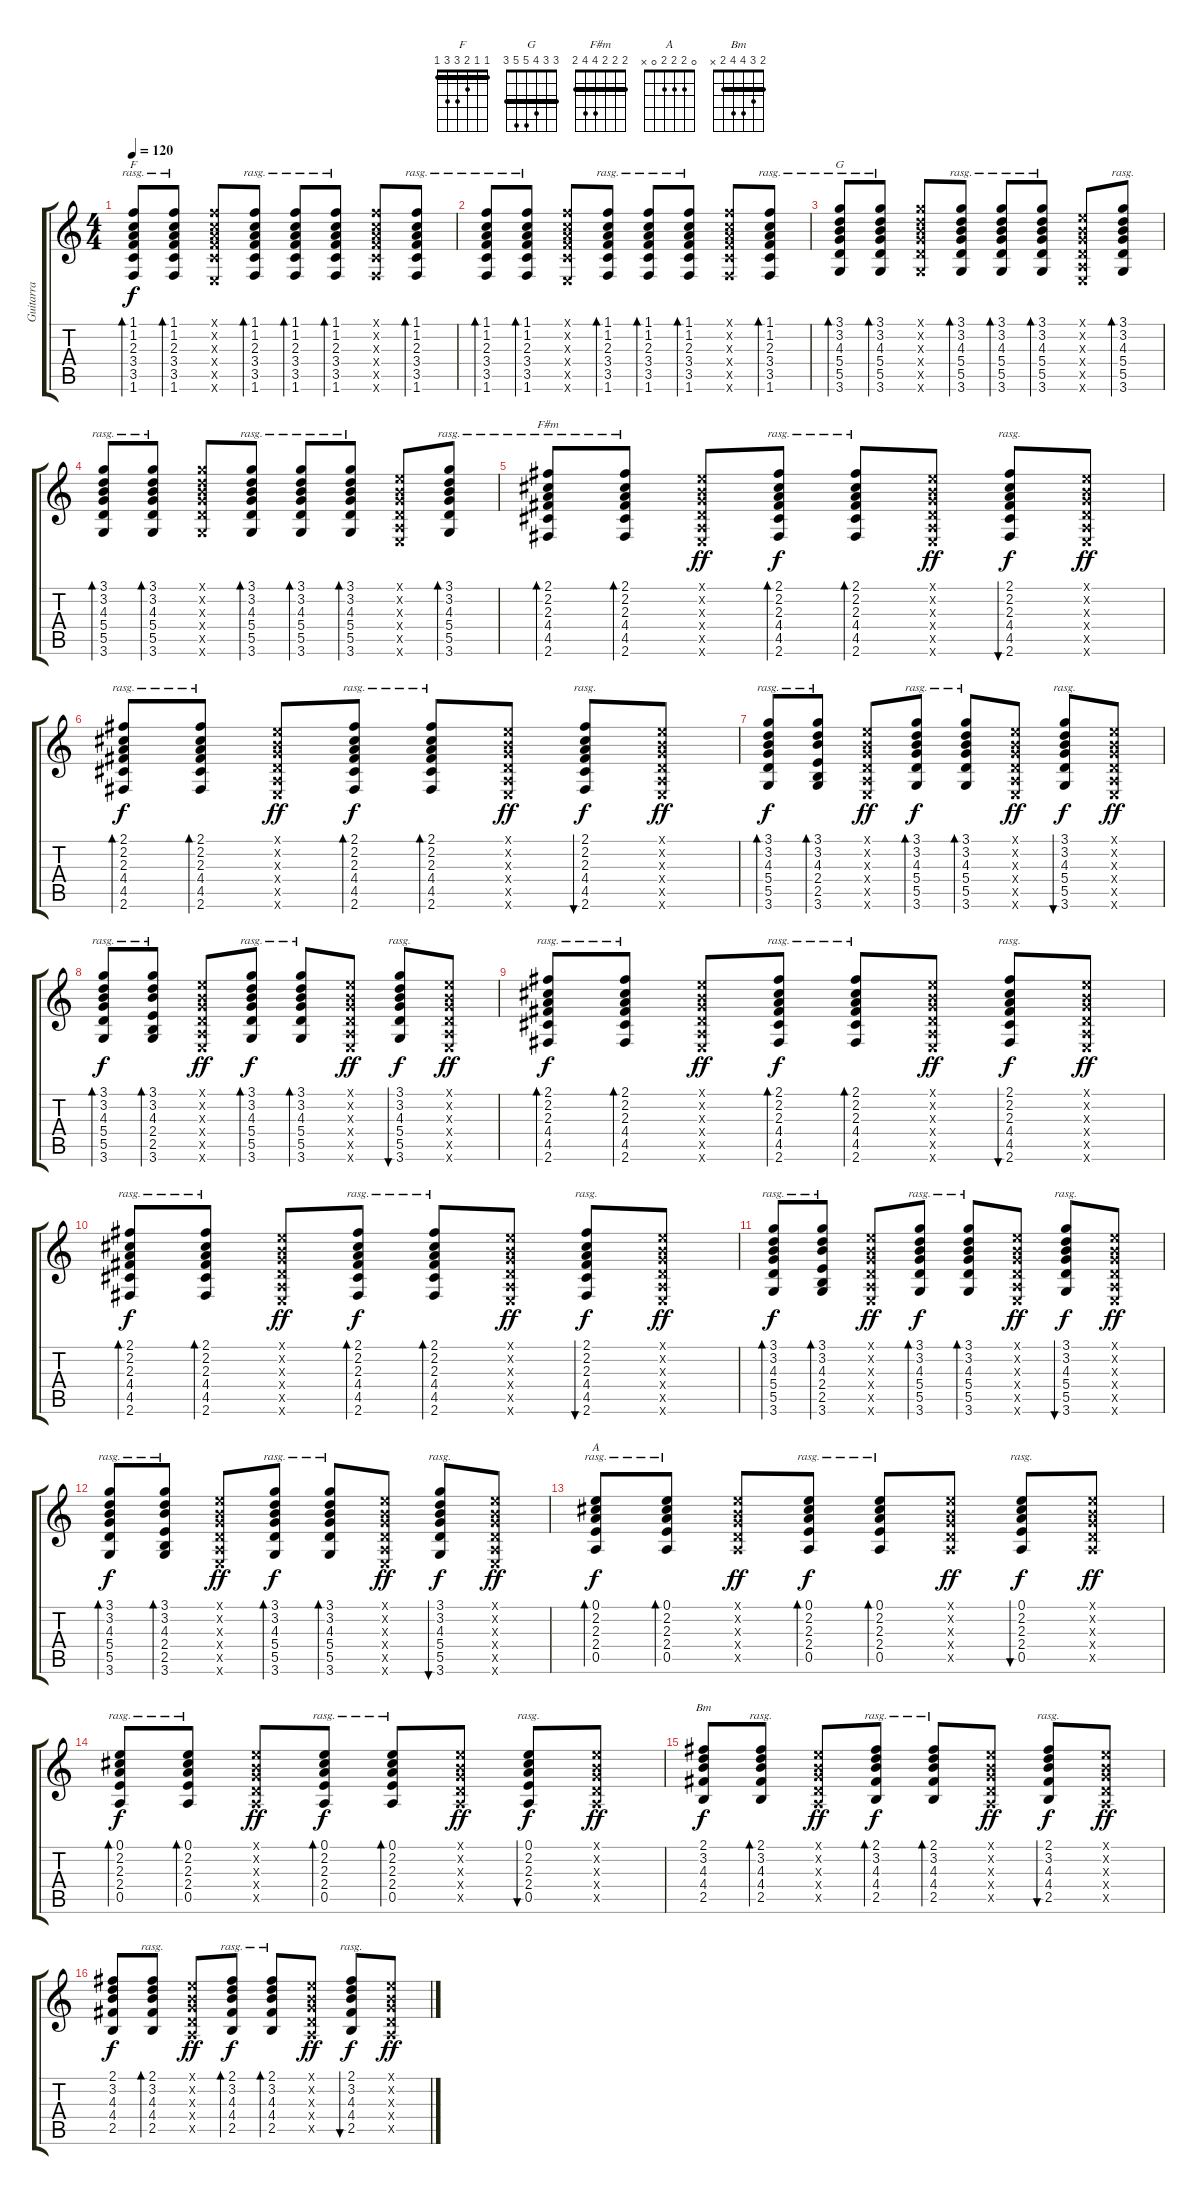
\track ("Guitarra" "Guitarra") {instrument acousticguitarsteel}
\staff {score tabs}
\tuning (E4 B3 G3 D3 A2 E2) {hide}
\chord ("F" 1 1 2 3 3 1) {barre 1}
\chord ("G" 3 3 4 5 5 3) {barre 3}
\chord ("F#m" 2 2 2 4 4 2) {barre 2}
\chord ("A" 0 2 2 2 0 x)
\chord ("Bm" 2 3 4 4 2 x) {barre 2}
\ts (4 4)
\tempo 120
\clef g2
\ks c
(1.1 1.2 2.3 3.4 3.5 1.6).8{bd 30 ch "F" rasg ii dy f} (1.1 1.2 2.3 3.4 3.5 1.6).8{bd 30 rasg ii} (1.1{x} 1.2{x} 2.3{x} 3.4{x} 3.5{x} 0.6{x}).8 (1.1 1.2 2.3 3.4 3.5 1.6).8{bd 30 rasg ii} (1.1 1.2 2.3 3.4 3.5 1.6).8{bd 30 rasg ii} (1.1 1.2 2.3 3.4 3.5 1.6).8{bd 30 rasg ii} (1.1{x} 1.2{x} 2.3{x} 3.4{x} 3.5{x} 1.6{x}).8 (1.1 1.2 2.3 3.4 3.5 1.6).8{bd 30 rasg ii} |
(1.1 1.2 2.3 3.4 3.5 1.6).8{bd 30 rasg ii} (1.1 1.2 2.3 3.4 3.5 1.6).8{bd 30 rasg ii} (1.1{x} 1.2{x} 2.3{x} 3.4{x} 3.5{x} 0.6{x}).8 (1.1 1.2 2.3 3.4 3.5 1.6).8{bd 30 rasg ii} (1.1 1.2 2.3 3.4 3.5 1.6).8{bd 30 rasg ii} (1.1 1.2 2.3 3.4 3.5 1.6).8{bd 30 rasg ii} (1.1{x} 1.2{x} 2.3{x} 3.4{x} 3.5{x} 1.6{x}).8 (1.1 1.2 2.3 3.4 3.5 1.6).8{bd 30 rasg ii} |
(3.1 3.2 4.3 5.4 5.5 3.6).8{bd 30 ch "G" rasg ii} (3.1 3.2 4.3 5.4 5.5 3.6).8{bd 30 rasg ii} (3.1{x} 3.2{x} 4.3{x} 5.4{x} 5.5{x} 3.6{x}).8 (3.1 3.2 4.3 5.4 5.5 3.6).8{bd 30 rasg ii} (3.1 3.2 4.3 5.4 5.5 3.6).8{bd 30 rasg ii} (3.1 3.2 4.3 5.4 5.5 3.6).8{bd 30 rasg ii} (0.1{x} 0.2{x} 0.3{x} 0.4{x} 0.5{x} 0.6{x}).8 (3.1 3.2 4.3 5.4 5.5 3.6).8{bd 30 rasg ii} |
(3.1 3.2 4.3 5.4 5.5 3.6).8{bd 30 rasg ii} (3.1 3.2 4.3 5.4 5.5 3.6).8{bd 30 rasg ii} (3.1{x} 3.2{x} 4.3{x} 5.4{x} 5.5{x} 3.6{x}).8 (3.1 3.2 4.3 5.4 5.5 3.6).8{bd 30 rasg ii} (3.1 3.2 4.3 5.4 5.5 3.6).8{bd 30 rasg ii} (3.1 3.2 4.3 5.4 5.5 3.6).8{bd 30 rasg ii} (0.1{x} 0.2{x} 0.3{x} 0.4{x} 0.5{x} 0.6{x}).8 (3.1 3.2 4.3 5.4 5.5 3.6).8{bd 30 rasg ii} |
(2.1 2.2 2.3 4.4 4.5 2.6).8{bd 30 ch "F#m" rasg ii} (2.1 2.2 2.3 4.4 4.5 2.6).8{bd 30 rasg ii} (0.1{x} 0.2{x} 0.3{x} 0.4{x} 0.5{x} 0.6{x}).8{dy ff} (2.1 2.2 2.3 4.4 4.5 2.6).8{bd 30 rasg ii dy f} (2.1 2.2 2.3 4.4 4.5 2.6).8{bd 30 rasg ii} (0.1{x} 0.2{x} 0.3{x} 0.4{x} 0.5{x} 0.6{x}).8{dy ff} (2.1 2.2 2.3 4.4 4.5 2.6).8{bu 30 rasg ii dy f} (0.1{x} 0.2{x} 0.3{x} 0.4{x} 0.5{x} 0.6{x}).8{dy ff} |
(2.1 2.2 2.3 4.4 4.5 2.6).8{bd 30 rasg ii dy f} (2.1 2.2 2.3 4.4 4.5 2.6).8{bd 30 rasg ii} (0.1{x} 0.2{x} 0.3{x} 0.4{x} 0.5{x} 0.6{x}).8{dy ff} (2.1 2.2 2.3 4.4 4.5 2.6).8{bd 30 rasg ii dy f} (2.1 2.2 2.3 4.4 4.5 2.6).8{bd 30 rasg ii} (0.1{x} 0.2{x} 0.3{x} 0.4{x} 0.5{x} 0.6{x}).8{dy ff} (2.1 2.2 2.3 4.4 4.5 2.6).8{bu 30 rasg ii dy f} (0.1{x} 0.2{x} 0.3{x} 0.4{x} 0.5{x} 0.6{x}).8{dy ff} |
(3.1 3.2 4.3 5.4 5.5 3.6).8{bd 30 rasg ii dy f} (3.1 3.2 4.3 2.4 2.5 3.6).8{bd 30 rasg ii} (0.1{x} 0.2{x} 0.3{x} 0.4{x} 0.5{x} 0.6{x}).8{dy ff} (3.1 3.2 4.3 5.4 5.5 3.6).8{bd 30 rasg ii dy f} (3.1 3.2 4.3 5.4 5.5 3.6).8{bd 30 rasg ii} (0.1{x} 0.2{x} 0.3{x} 0.4{x} 0.5{x} 0.6{x}).8{dy ff} (3.1 3.2 4.3 5.4 5.5 3.6).8{bu 30 rasg ii dy f} (0.1{x} 0.2{x} 0.3{x} 0.4{x} 0.5{x} 0.6{x}).8{dy ff} |
(3.1 3.2 4.3 5.4 5.5 3.6).8{bd 30 rasg ii dy f} (3.1 3.2 4.3 2.4 2.5 3.6).8{bd 30 rasg ii} (0.1{x} 0.2{x} 0.3{x} 0.4{x} 0.5{x} 0.6{x}).8{dy ff} (3.1 3.2 4.3 5.4 5.5 3.6).8{bd 30 rasg ii dy f} (3.1 3.2 4.3 5.4 5.5 3.6).8{bd 30 rasg ii} (0.1{x} 0.2{x} 0.3{x} 0.4{x} 0.5{x} 0.6{x}).8{dy ff} (3.1 3.2 4.3 5.4 5.5 3.6).8{bu 30 rasg ii dy f} (0.1{x} 0.2{x} 0.3{x} 0.4{x} 0.5{x} 0.6{x}).8{dy ff} |
(2.1 2.2 2.3 4.4 4.5 2.6).8{bd 30 rasg ii dy f} (2.1 2.2 2.3 4.4 4.5 2.6).8{bd 30 rasg ii} (0.1{x} 0.2{x} 0.3{x} 0.4{x} 0.5{x} 0.6{x}).8{dy ff} (2.1 2.2 2.3 4.4 4.5 2.6).8{bd 30 rasg ii dy f} (2.1 2.2 2.3 4.4 4.5 2.6).8{bd 30 rasg ii} (0.1{x} 0.2{x} 0.3{x} 0.4{x} 0.5{x} 0.6{x}).8{dy ff} (2.1 2.2 2.3 4.4 4.5 2.6).8{bu 30 rasg ii dy f} (0.1{x} 0.2{x} 0.3{x} 0.4{x} 0.5{x} 0.6{x}).8{dy ff} |
(2.1 2.2 2.3 4.4 4.5 2.6).8{bd 30 rasg ii dy f} (2.1 2.2 2.3 4.4 4.5 2.6).8{bd 30 rasg ii} (0.1{x} 0.2{x} 0.3{x} 0.4{x} 0.5{x} 0.6{x}).8{dy ff} (2.1 2.2 2.3 4.4 4.5 2.6).8{bd 30 rasg ii dy f} (2.1 2.2 2.3 4.4 4.5 2.6).8{bd 30 rasg ii} (0.1{x} 0.2{x} 0.3{x} 0.4{x} 0.5{x} 0.6{x}).8{dy ff} (2.1 2.2 2.3 4.4 4.5 2.6).8{bu 30 rasg ii dy f} (0.1{x} 0.2{x} 0.3{x} 0.4{x} 0.5{x} 0.6{x}).8{dy ff} |
(3.1 3.2 4.3 5.4 5.5 3.6).8{bd 30 rasg ii dy f} (3.1 3.2 4.3 2.4 2.5 3.6).8{bd 30 rasg ii} (0.1{x} 0.2{x} 0.3{x} 0.4{x} 0.5{x} 0.6{x}).8{dy ff} (3.1 3.2 4.3 5.4 5.5 3.6).8{bd 30 rasg ii dy f} (3.1 3.2 4.3 5.4 5.5 3.6).8{bd 30 rasg ii} (0.1{x} 0.2{x} 0.3{x} 0.4{x} 0.5{x} 0.6{x}).8{dy ff} (3.1 3.2 4.3 5.4 5.5 3.6).8{bu 30 rasg ii dy f} (0.1{x} 0.2{x} 0.3{x} 0.4{x} 0.5{x} 0.6{x}).8{dy ff} |
(3.1 3.2 4.3 5.4 5.5 3.6).8{bd 30 rasg ii dy f} (3.1 3.2 4.3 2.4 2.5 3.6).8{bd 30 rasg ii} (0.1{x} 0.2{x} 0.3{x} 0.4{x} 0.5{x} 0.6{x}).8{dy ff} (3.1 3.2 4.3 5.4 5.5 3.6).8{bd 30 rasg ii dy f} (3.1 3.2 4.3 5.4 5.5 3.6).8{bd 30 rasg ii} (0.1{x} 0.2{x} 0.3{x} 0.4{x} 0.5{x} 0.6{x}).8{dy ff} (3.1 3.2 4.3 5.4 5.5 3.6).8{bu 30 rasg ii dy f} (0.1{x} 0.2{x} 0.3{x} 0.4{x} 0.5{x} 0.6{x}).8{dy ff} |
(0.1 2.2 2.3 2.4 0.5).8{bd 30 ch "A" rasg ii dy f} (0.1 2.2 2.3 2.4 0.5).8{bd 30 rasg ii} (0.1{x} 0.2{x} 0.3{x} 0.4{x} 0.5{x}).8{dy ff} (0.1 2.2 2.3 2.4 0.5).8{bd 30 rasg ii dy f} (0.1 2.2 2.3 2.4 0.5).8{bd 30 rasg ii} (0.1{x} 0.2{x} 0.3{x} 0.4{x} 0.5{x}).8{dy ff} (0.1 2.2 2.3 2.4 0.5).8{bu 30 rasg ii dy f} (0.1{x} 0.2{x} 0.3{x} 0.4{x} 0.5{x}).8{dy ff} |
(0.1 2.2 2.3 2.4 0.5).8{bd 30 rasg ii dy f} (0.1 2.2 2.3 2.4 0.5).8{bd 30 rasg ii} (0.1{x} 0.2{x} 0.3{x} 0.4{x} 0.5{x}).8{dy ff} (0.1 2.2 2.3 2.4 0.5).8{bd 30 rasg ii dy f} (0.1 2.2 2.3 2.4 0.5).8{bd 30 rasg ii} (0.1{x} 0.2{x} 0.3{x} 0.4{x} 0.5{x}).8{dy ff} (0.1 2.2 2.3 2.4 0.5).8{bu 30 rasg ii dy f} (0.1{x} 0.2{x} 0.3{x} 0.4{x} 0.5{x}).8{dy ff} |
(2.1 3.2 4.3 4.4 2.5).8{ch "Bm" dy f} (2.1 3.2 4.3 4.4 2.5).8{bd 30 rasg ii} (0.1{x} 0.2{x} 0.3{x} 0.4{x} 0.5{x}).8{dy ff} (2.1 3.2 4.3 4.4 2.5).8{bd 30 rasg ii dy f} (2.1 3.2 4.3 4.4 2.5).8{bd 30 rasg ii} (0.1{x} 0.2{x} 0.3{x} 0.4{x} 0.5{x}).8{dy ff} (2.1 3.2 4.3 4.4 2.5).8{bu 30 rasg ii dy f} (0.1{x} 0.2{x} 0.3{x} 0.4{x} 0.5{x}).8{dy ff} |
(2.1 3.2 4.3 4.4 2.5).8{dy f} (2.1 3.2 4.3 4.4 2.5).8{bd 30 rasg ii} (0.1{x} 0.2{x} 0.3{x} 0.4{x} 0.5{x}).8{dy ff} (2.1 3.2 4.3 4.4 2.5).8{bd 30 rasg ii dy f} (2.1 3.2 4.3 4.4 2.5).8{bd 30 rasg ii} (0.1{x} 0.2{x} 0.3{x} 0.4{x} 0.5{x}).8{dy ff} (2.1 3.2 4.3 4.4 2.5).8{bu 30 rasg ii dy f} (0.1{x} 0.2{x} 0.3{x} 0.4{x} 0.5{x}).8{dy ff}
